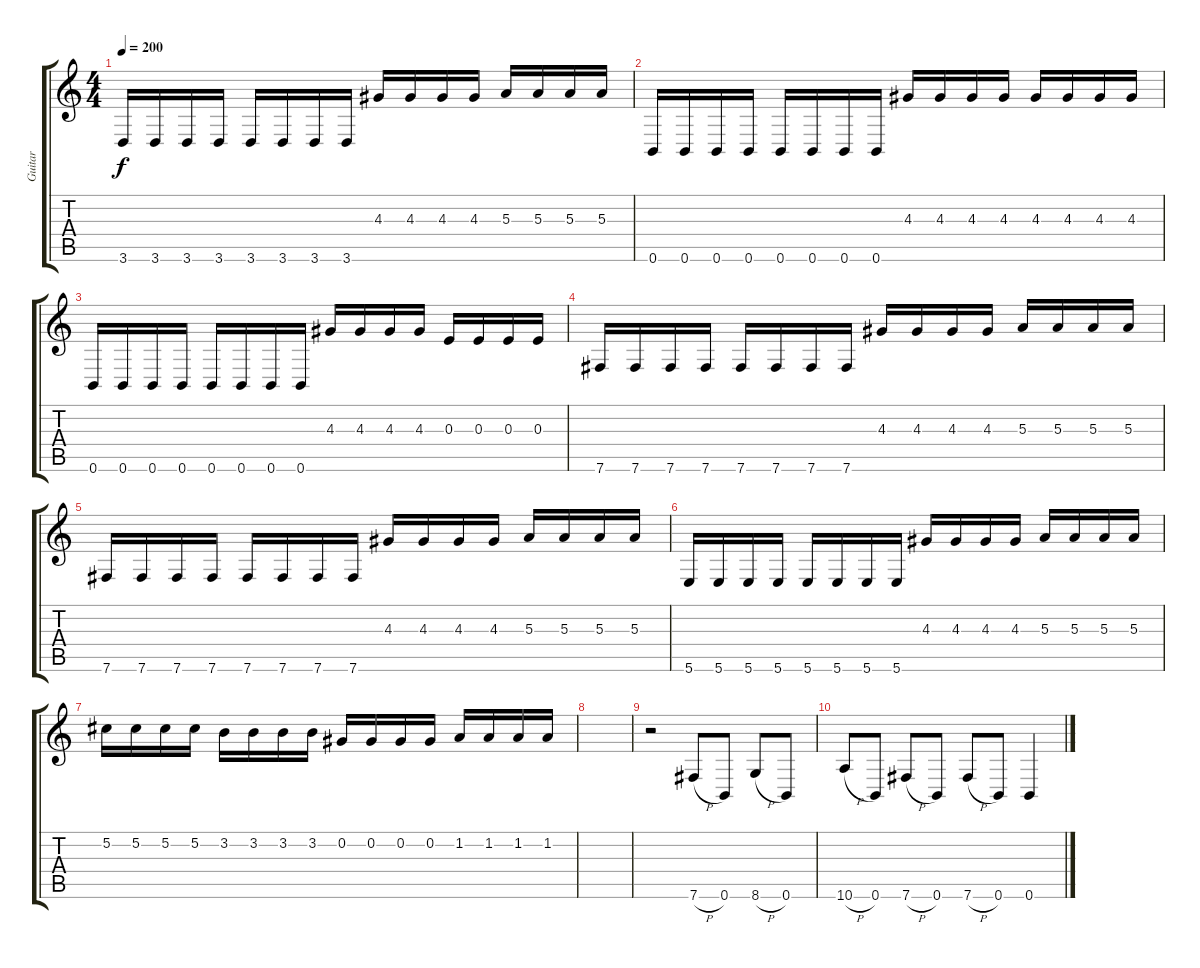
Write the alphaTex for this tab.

\track ("Guitar" "Guitar") {instrument distortionguitar}
\staff {score tabs}
\tuning (Db4 Ab3 E3 B2 Gb2 B1) {hide}
\ts (4 4)
\tempo 200
\clef g2
\ks c
3.6.16{dy f} 3.6.16 3.6.16 3.6.16 3.6.16 3.6.16 3.6.16 3.6.16 4.3.16 4.3.16 4.3.16 4.3.16 5.3.16 5.3.16 5.3.16 5.3.16 |
0.6.16 0.6.16 0.6.16 0.6.16 0.6.16 0.6.16 0.6.16 0.6.16 4.3.16 4.3.16 4.3.16 4.3.16 4.3.16 4.3.16 4.3.16 4.3.16 |
0.6.16 0.6.16 0.6.16 0.6.16 0.6.16 0.6.16 0.6.16 0.6.16 4.3.16 4.3.16 4.3.16 4.3.16 0.3.16 0.3.16 0.3.16 0.3.16 |
7.6.16 7.6.16 7.6.16 7.6.16 7.6.16 7.6.16 7.6.16 7.6.16 4.3.16 4.3.16 4.3.16 4.3.16 5.3.16 5.3.16 5.3.16 5.3.16 |
7.6.16 7.6.16 7.6.16 7.6.16 7.6.16 7.6.16 7.6.16 7.6.16 4.3.16 4.3.16 4.3.16 4.3.16 5.3.16 5.3.16 5.3.16 5.3.16 |
5.6.16 5.6.16 5.6.16 5.6.16 5.6.16 5.6.16 5.6.16 5.6.16 4.3.16 4.3.16 4.3.16 4.3.16 5.3.16 5.3.16 5.3.16 5.3.16 |
5.2.16 5.2.16 5.2.16 5.2.16 3.2.16 3.2.16 3.2.16 3.2.16 0.2.16 0.2.16 0.2.16 0.2.16 1.2.16 1.2.16 1.2.16 1.2.16 |
|
r.2 7.6{h}.8 0.6.8 8.6{h}.8 0.6.8 |
10.6{h}.8 0.6.8 7.6{h}.8 0.6.8 7.6{h}.8 0.6.8 0.6.4
